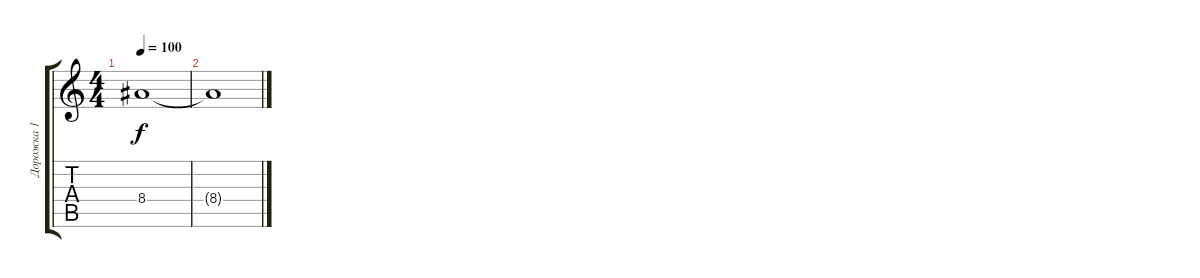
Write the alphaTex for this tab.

\track ("Дорожка 1" "Дорожка 1") {instrument distortionguitar}
\staff {score tabs}
\tuning (E4 B3 G3 D3 A2 E2) {hide}
\ts (4 4)
\tempo 100
\clef g2
\ks c
8.4{t}.1{dy f} |
8.4{t}.1
